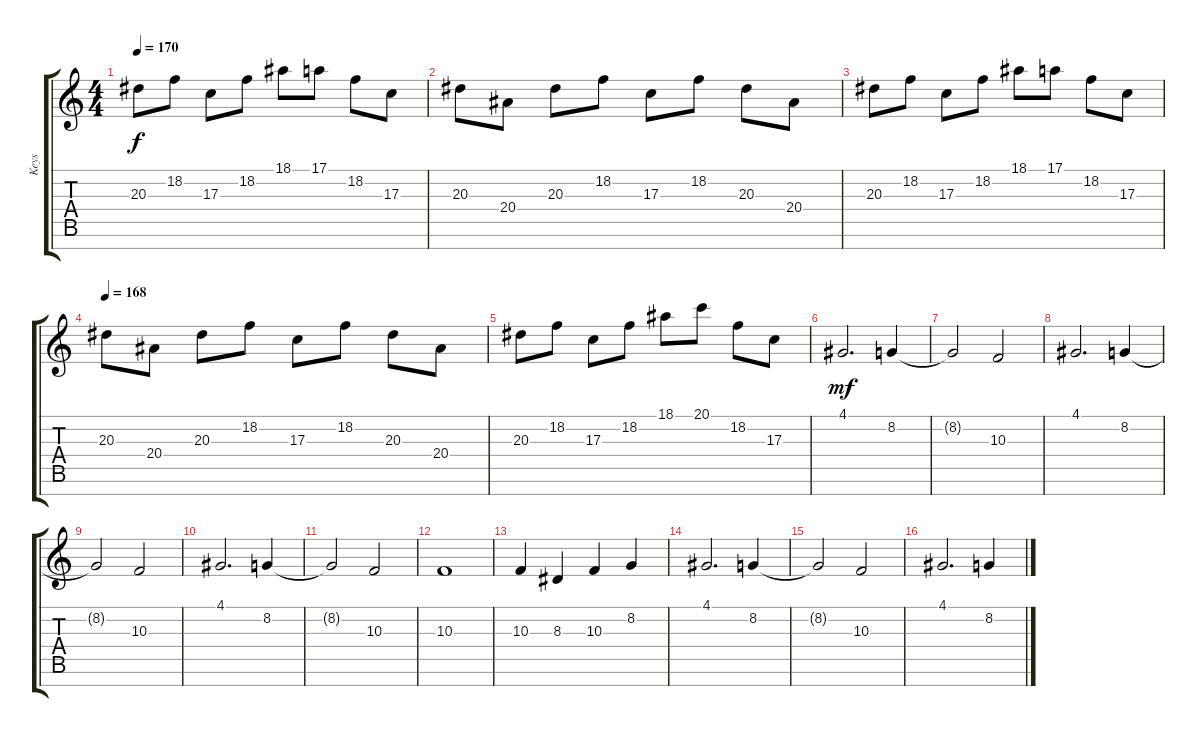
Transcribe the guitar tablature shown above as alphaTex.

\track ("Keys" "Keys") {instrument acousticgrandpiano}
\staff {score tabs}
\tuning (E4 B3 G3 D3 A2 E2 B1) {hide}
\ts (4 4)
\tempo 170
\clef g2
\ks c
20.3.8{dy f} 18.2.8 17.3.8 18.2.8 18.1.8 17.1.8 18.2.8 17.3.8 |
20.3.8 20.4.8 20.3.8 18.2.8 17.3.8 18.2.8 20.3.8 20.4.8 |
20.3.8 18.2.8 17.3.8 18.2.8 18.1.8 17.1.8 18.2.8 17.3.8 |
\tempo 168
20.3.8 20.4.8 20.3.8 18.2.8 17.3.8 18.2.8 20.3.8 20.4.8 |
20.3.8 18.2.8 17.3.8 18.2.8 18.1.8 20.1.8 18.2.8 17.3.8 |
4.1.2{d dy mf balance 7 instrument acousticgrandpiano} 8.2.4 |
8.2{t}.2 10.3.2 |
4.1.2{d} 8.2.4 |
8.2{t}.2 10.3.2 |
4.1.2{d} 8.2.4 |
8.2{t}.2 10.3.2 |
10.3.1 |
10.3.4 8.3.4 10.3.4 8.2.4 |
4.1.2{d} 8.2.4 |
8.2{t}.2 10.3.2 |
4.1.2{d} 8.2.4
